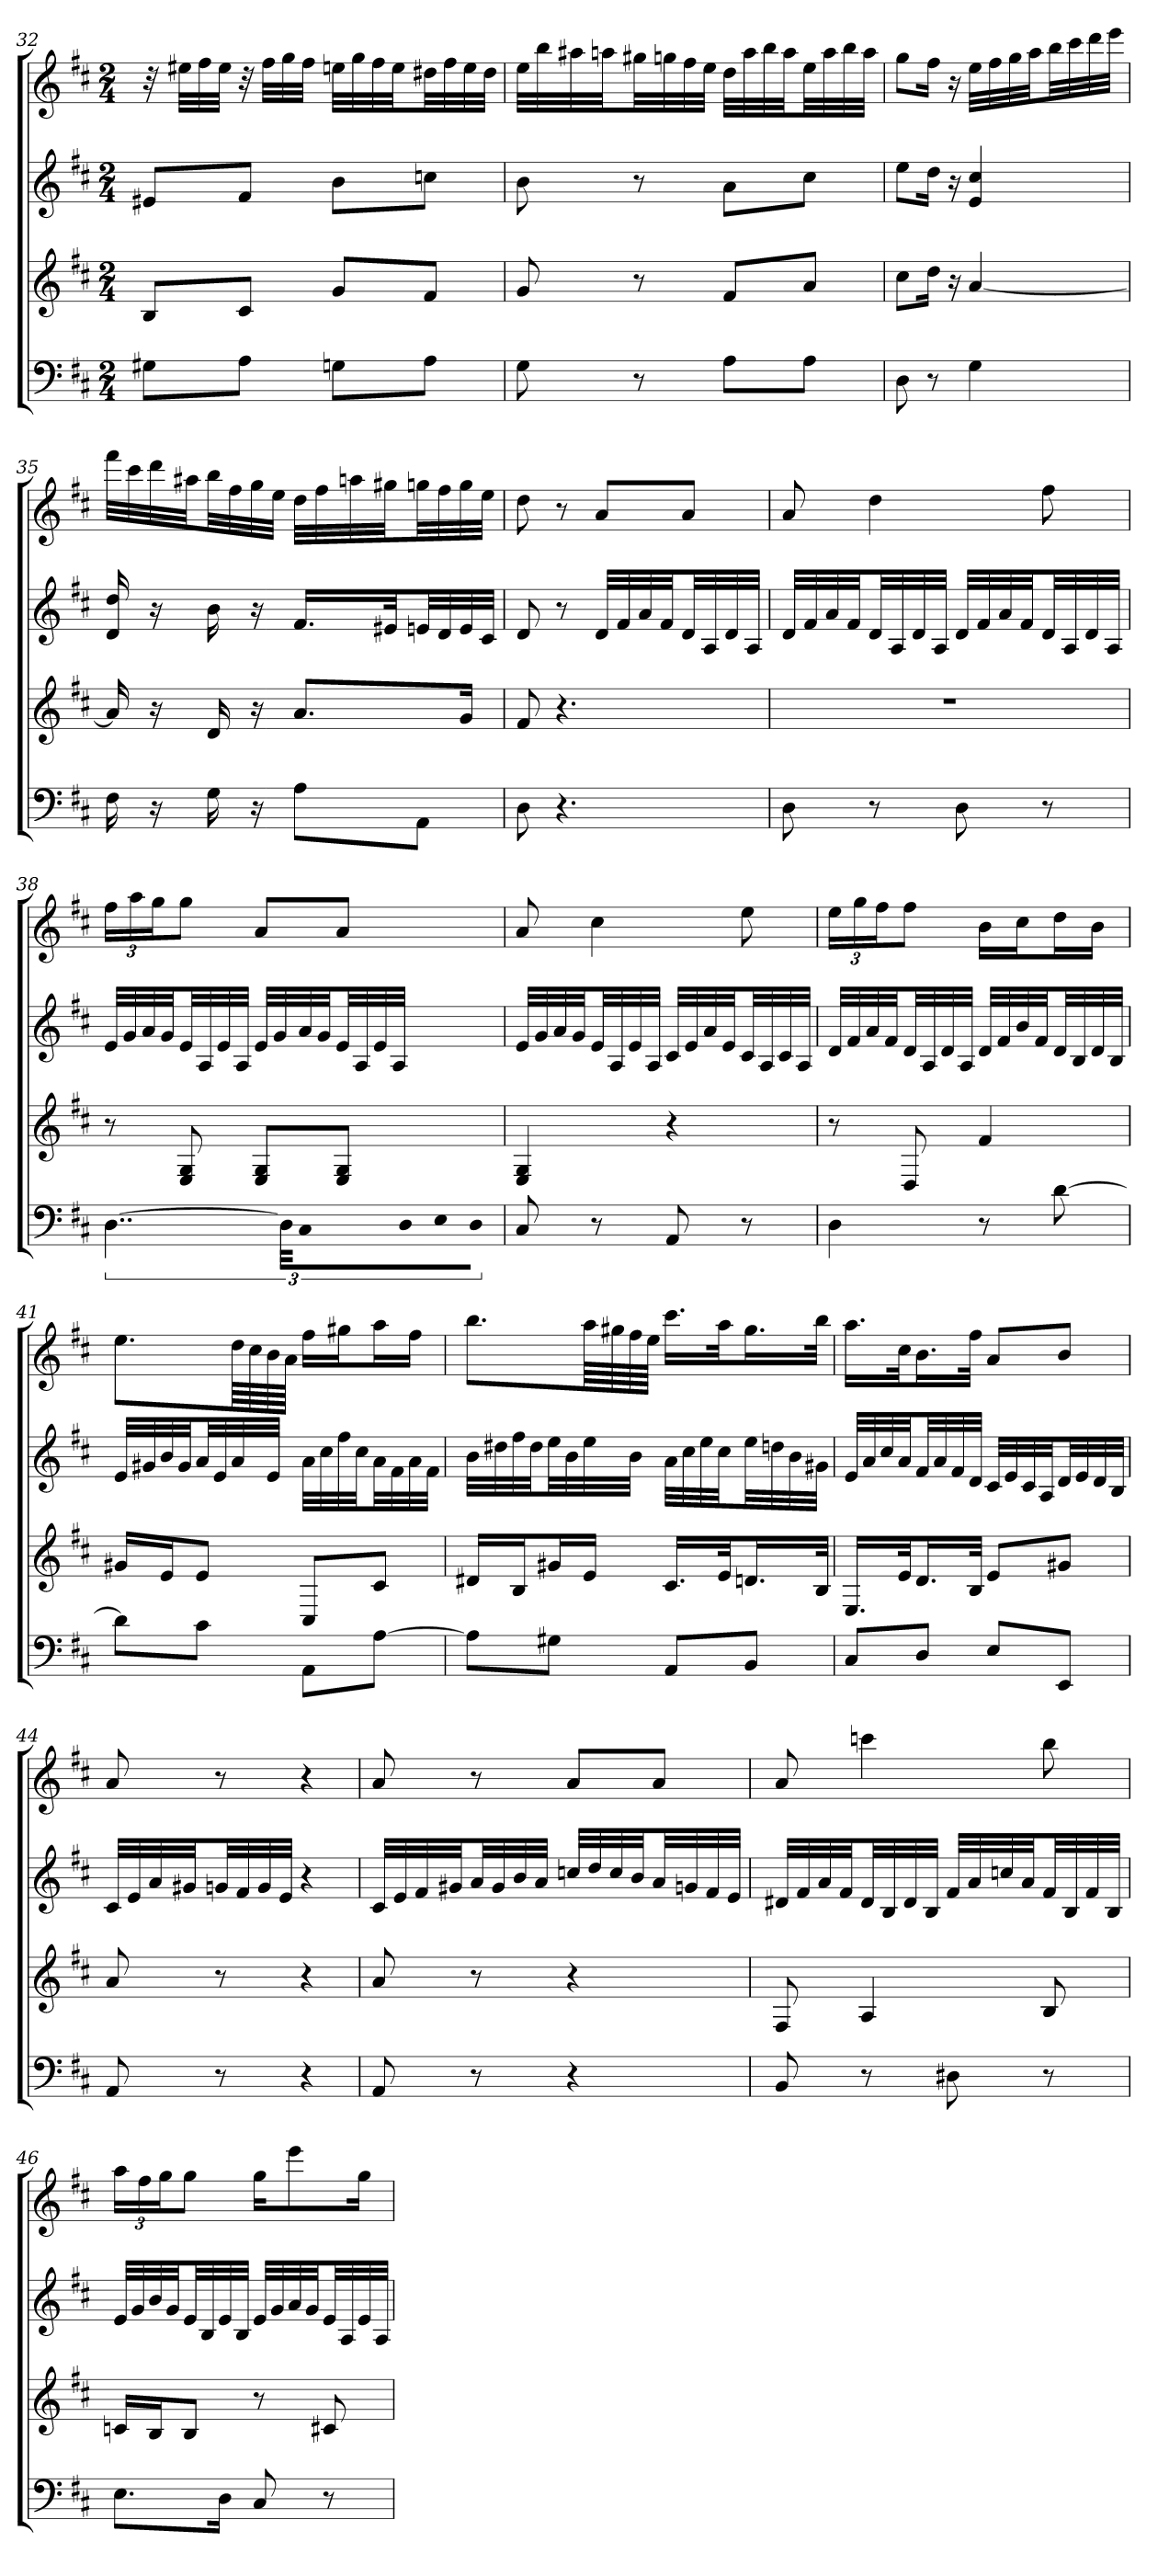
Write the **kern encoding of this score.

**kern	**kern	**kern	**kern
*part4	*part3	*part2	*part1
*staff4	*staff3	*staff2	*staff1
*k[f#c#]	*k[f#c#]	*k[f#c#]	*k[f#c#]
*D:	*D:	*D:	*D:
*M2/4	*M2/4	*M2/4	*M2/4
=32	=32	=32	=32
8G#XL	8BL	8e#XL	32r
.	.	.	32ee#XLLL
.	.	.	32ff#
.	.	.	32ee#JJJ
8AJ	8c#J	8f#J	32r
.	.	.	32ff#LLL
.	.	.	32gg
.	.	.	32ff#JJJ
8GnL	8gL	8bL	32eenLLL
.	.	.	32gg
.	.	.	32ff#
.	.	.	32eeJJ
8AJ	8f#J	8ccnJ	32dd#XLL
.	.	.	32ff#
.	.	.	32ee
.	.	.	32dd#JJJ
=33	=33	=33	=33
8G	8g	8b	32eeLLL
.	.	.	32bb
.	.	.	32aa#X
.	.	.	32aanJJ
8r	8r	8r	32gg#XLL
.	.	.	32ggn
.	.	.	32ff#
.	.	.	32eeJJJ
8AL	8f#L	8aL	32ddLLL
.	.	.	32aa
.	.	.	32bb
.	.	.	32aaJJ
8AJ	8aJ	8cc#J	32eeLL
.	.	.	32aa
.	.	.	32bb
.	.	.	32aaJJJ
=34	=34	=34	=34
8D	8cc#L	8eeL	8ggL
8r	16ddJk	16ddJk	16ff#Jk
.	16r	16r	16r
4G	[4a	4e 4cc#	32eeLLL
.	.	.	32ff#
.	.	.	32gg
.	.	.	32aaJJ
.	.	.	32bbLL
.	.	.	32ccc#
.	.	.	32ddd
.	.	.	32eeeJJJ
=35	=35	=35	=35
16F#	16a]	16d 16dd	32fff#LLL
.	.	.	32ccc#
16r	16r	16r	32ddd
.	.	.	32aa#XJJ
16G	16d	16b	32bbLL
.	.	.	32ff#
16r	16r	16r	32gg
.	.	.	32eeJJJ
8AL	8.aL	16.f#LL	32ddLLL
.	.	.	32ff#
.	.	.	32aan
.	.	32e#XJk	32gg#XJJ
8AAJ	.	32enLL	32ggnLL
.	.	32d	32ff#
.	16gJk	32e	32gg
.	.	32c#JJJ	32eeJJJ
=36	=36	=36	=36
8D	8f#	8d	8dd
4.r	4.r	8r	8r
.	.	32dLLL	8aL
.	.	32f#	.
.	.	32a	.
.	.	32f#JJ	.
.	.	32dLL	8aJ
.	.	32A	.
.	.	32d	.
.	.	32AJJJ	.
=37	=37	=37	=37
8D	2r	32dLLL	8a
.	.	32f#	.
.	.	32a	.
.	.	32f#JJ	.
8r	.	32dLL	4dd
.	.	32A	.
.	.	32d	.
.	.	32AJJJ	.
8D	.	32dLLL	.
.	.	32f#	.
.	.	32a	.
.	.	32f#JJ	.
8r	.	32dLL	8ff#
.	.	32A	.
.	.	32d	.
.	.	32AJJJ	.
=38	=38	=38	=38
[6..D	8r	32eLLL	24ff#LL
.	.	32g	.
.	.	.	24aa
.	.	32a	.
.	.	.	24ggJ
.	.	32gJJ	.
.	8E 8G	32eLL	8ggJ
.	.	32A	.
.	.	32e	.
.	.	32AJJJ	.
.	8E 8GL	32eLLL	8aL
.	.	32g	.
48DLLL]	.	.	.
32C#	.	32a	.
32DJJ	.	32gJJ	.
16EL	8E 8GJ	32eLL	8aJ
.	.	32A	.
16DJJ	.	32e	.
.	.	32AJJJ	.
=39	=39	=39	=39
8C#	4E 4G	32eLLL	8a
.	.	32g	.
.	.	32a	.
.	.	32gJJ	.
8r	.	32eLL	4cc#
.	.	32A	.
.	.	32e	.
.	.	32AJJJ	.
8AA	4r	32c#LLL	.
.	.	32e	.
.	.	32a	.
.	.	32eJJ	.
8r	.	32c#LL	8ee
.	.	32A	.
.	.	32c#	.
.	.	32AJJJ	.
=40	=40	=40	=40
4D	8r	32dLLL	24eeLL
.	.	32f#	.
.	.	.	24gg
.	.	32a	.
.	.	.	24ff#J
.	.	32f#JJ	.
.	8D	32dLL	8ff#J
.	.	32A	.
.	.	32d	.
.	.	32AJJJ	.
8r	4f#	32dLLL	16bLL
.	.	32f#	.
.	.	32b	16cc#J
.	.	32f#JJ	.
[8d	.	32dLL	16ddL
.	.	32B	.
.	.	32d	16bJJ
.	.	32BJJJ	.
=41	=41	=41	=41
8dL]	16g#XLL	32eLLL	8.eeL
.	.	32g#X	.
.	16eJ	32b	.
.	.	32g#JJ	.
8c#J	8eJ	32aLL	.
.	.	32e	.
.	.	32a	64ddLLL
.	.	.	64cc#
.	.	32eJJJ	64b
.	.	.	64aJJJJ
8AAL	8C#L	32aLLL	16ff#LL
.	.	32cc#	.
.	.	32ff#	16gg#XJ
.	.	32cc#JJ	.
[8AJ	8c#J	32aLL	16aaL
.	.	32f#	.
.	.	32a	16ff#JJ
.	.	32f#JJJ	.
=42	=42	=42	=42
8AL]	16d#XLL	32bLLL	8.bbL
.	.	32dd#X	.
.	16BJ	32ff#	.
.	.	32dd#JJ	.
8G#XJ	16g#XL	32eeLL	.
.	.	32b	.
.	16eJJ	32ee	64aaLLL
.	.	.	64gg#X
.	.	32bJJJ	64ff#
.	.	.	64eeJJJJ
8AAL	16.c#LL	32aLLL	16.ccc#LL
.	.	32cc#	.
.	.	32ee	.
.	32eJk	32cc#JJ	32aaJk
8BBJ	16.dnL	32eeLL	16.gg#L
.	.	32ddn	.
.	.	32b	.
.	32BJJk	32g#XJJJ	32bbJJk
=43	=43	=43	=43
8C#L	16.ELL	32eLLL	16.aaLL
.	.	32a	.
.	.	32cc#	.
.	32eJk	32aJJ	32cc#Jk
8DJ	16.dL	32f#LL	16.bL
.	.	32a	.
.	.	32f#	.
.	32BJJk	32dJJJ	32ff#JJk
8EL	8eL	32c#LLL	8aL
.	.	32e	.
.	.	32c#	.
.	.	32AJJ	.
8EEJ	8g#XJ	32dLL	8bJ
.	.	32e	.
.	.	32d	.
.	.	32BJJJ	.
=44a	=44a	=44a	=44a
8AA	8a	32c#LLL	8a
.	.	32e	.
.	.	32a	.
.	.	32g#XJJ	.
8r	8r	32gnLL	8r
.	.	32f#	.
.	.	32g	.
.	.	32eJJJ	.
4r	4r	4r	4r
=44b	=44b	=44b	=44b
8AA	8a	32c#LLL	8a
.	.	32e	.
.	.	32f#	.
.	.	32g#XJJ	.
8r	8r	32aLL	8r
.	.	32g#	.
.	.	32b	.
.	.	32aJJJ	.
4r	4r	32ccnLLL	8aL
.	.	32dd	.
.	.	32cc	.
.	.	32bJJ	.
.	.	32aLL	8aJ
.	.	32gn	.
.	.	32f#	.
.	.	32eJJJ	.
=45	=45	=45	=45
8BB	8F#	32d#XLLL	8a
.	.	32f#	.
.	.	32a	.
.	.	32f#JJ	.
8r	4A	32d#LL	4cccn
.	.	32B	.
.	.	32d#	.
.	.	32BJJJ	.
8D#X	.	32f#LLL	.
.	.	32a	.
.	.	32ccn	.
.	.	32aJJ	.
8r	8B	32f#LL	8bb
.	.	32B	.
.	.	32f#	.
.	.	32BJJJ	.
=46	=46	=46	=46
8.EL	16cnLL	32eLLL	24aaLL
.	.	32g	.
.	.	.	24ff#
.	16BJ	32b	.
.	.	.	24ggJ
.	.	32gJJ	.
.	8BJ	32eLL	8ggJ
.	.	32B	.
16DJk	.	32e	.
.	.	32BJJJ	.
8C#	8r	32eLLL	16ggKL
.	.	32g	.
.	.	32a	8eee
.	.	32gJJ	.
8r	8c#X	32eLL	.
.	.	32A	.
.	.	32e	16ggJk
.	.	32AJJJ	.
=	=	=	=
*-	*-	*-	*-
